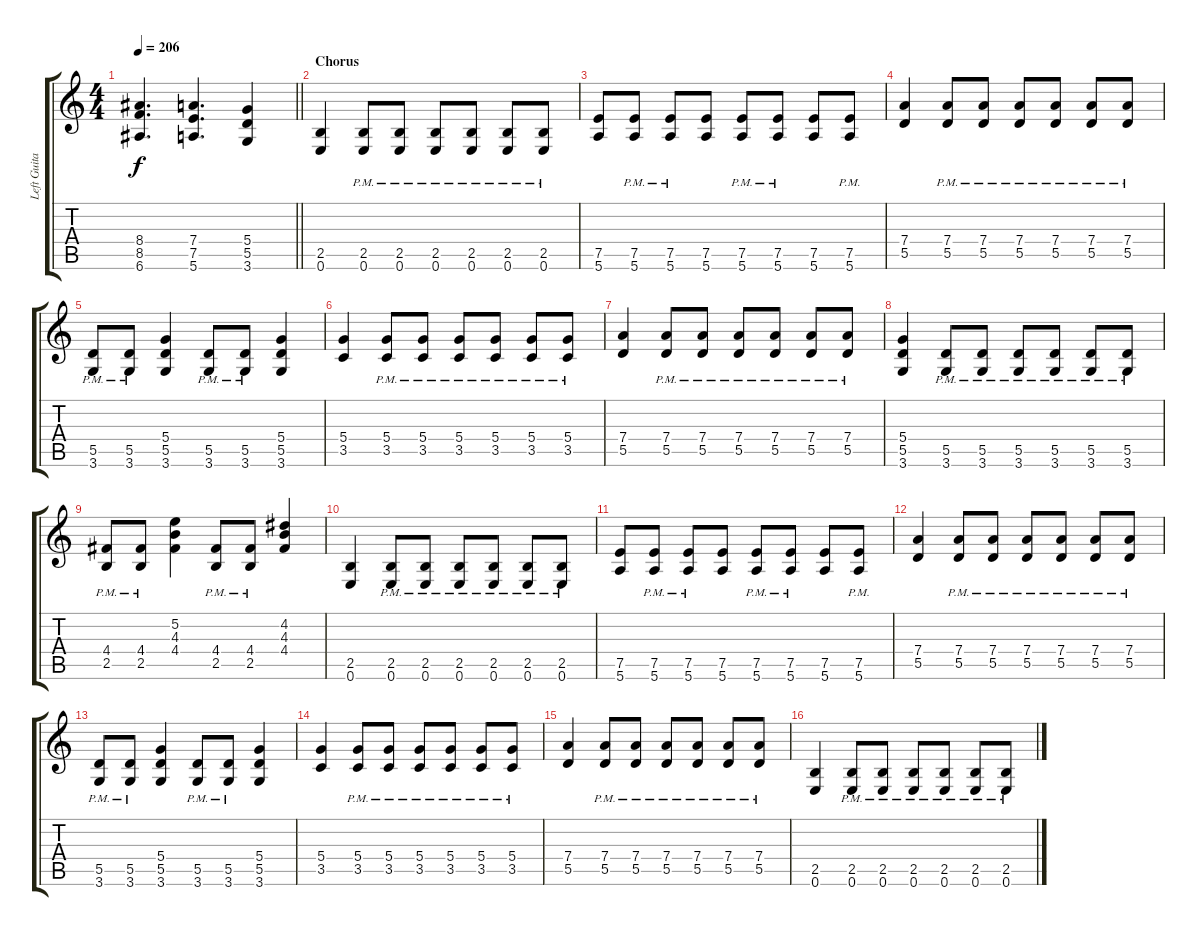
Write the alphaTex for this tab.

\track ("Left Guitar" "Left Guita") {instrument distortionguitar}
\staff {score tabs}
\tuning (E4 B3 G3 D3 A2 E2) {hide}
\ts (4 4)
\tempo 206
\clef g2
\barLineRight lightlight
\ks c
(8.4 8.5 6.6).4{d dy f volume 12} (7.4 7.5 5.6).4{d} (5.4 5.5 3.6).4 |
\section ("" "Chorus")
(2.5 0.6).4 (2.5{pm} 0.6{pm}).8 (2.5{pm} 0.6{pm}).8 (2.5{pm} 0.6{pm}).8 (2.5{pm} 0.6{pm}).8 (2.5{pm} 0.6{pm}).8 (2.5{pm} 0.6{pm}).8 |
(7.5 5.6).8 (7.5{pm} 5.6{pm}).8 (7.5{pm} 5.6{pm}).8 (7.5 5.6).8 (7.5{pm} 5.6{pm}).8 (7.5{pm} 5.6{pm}).8 (7.5 5.6).8 (7.5{pm} 5.6{pm}).8 |
(7.4 5.5).4 (7.4{pm} 5.5{pm}).8 (7.4{pm} 5.5{pm}).8 (7.4{pm} 5.5{pm}).8 (7.4{pm} 5.5{pm}).8 (7.4{pm} 5.5{pm}).8 (7.4{pm} 5.5{pm}).8 |
(5.5{pm} 3.6{pm}).8 (5.5{pm} 3.6{pm}).8 (5.4 5.5 3.6).4 (5.5{pm} 3.6{pm}).8 (5.5{pm} 3.6{pm}).8 (5.4 5.5 3.6).4 |
(5.4 3.5).4 (5.4{pm} 3.5{pm}).8 (5.4{pm} 3.5{pm}).8 (5.4{pm} 3.5{pm}).8 (5.4{pm} 3.5{pm}).8 (5.4{pm} 3.5{pm}).8 (5.4{pm} 3.5{pm}).8 |
(7.4 5.5).4 (7.4{pm} 5.5{pm}).8 (7.4{pm} 5.5{pm}).8 (7.4{pm} 5.5{pm}).8 (7.4{pm} 5.5{pm}).8 (7.4{pm} 5.5{pm}).8 (7.4{pm} 5.5{pm}).8 |
(5.4 5.5 3.6).4 (5.5{pm} 3.6{pm}).8 (5.5{pm} 3.6{pm}).8 (5.5{pm} 3.6{pm}).8 (5.5{pm} 3.6{pm}).8 (5.5{pm} 3.6{pm}).8 (5.5{pm} 3.6{pm}).8 |
(4.4{pm} 2.5{pm}).8 (4.4{pm} 2.5{pm}).8 (5.2 4.3 4.4).4 (4.4{pm} 2.5{pm}).8 (4.4{pm} 2.5{pm}).8 (4.2 4.3 4.4).4 |
(2.5 0.6).4 (2.5{pm} 0.6{pm}).8 (2.5{pm} 0.6{pm}).8 (2.5{pm} 0.6{pm}).8 (2.5{pm} 0.6{pm}).8 (2.5{pm} 0.6{pm}).8 (2.5{pm} 0.6{pm}).8 |
(7.5 5.6).8 (7.5{pm} 5.6{pm}).8 (7.5{pm} 5.6{pm}).8 (7.5 5.6).8 (7.5{pm} 5.6{pm}).8 (7.5{pm} 5.6{pm}).8 (7.5 5.6).8 (7.5{pm} 5.6{pm}).8 |
(7.4 5.5).4 (7.4{pm} 5.5{pm}).8 (7.4{pm} 5.5{pm}).8 (7.4{pm} 5.5{pm}).8 (7.4{pm} 5.5{pm}).8 (7.4{pm} 5.5{pm}).8 (7.4{pm} 5.5{pm}).8 |
(5.5{pm} 3.6{pm}).8 (5.5{pm} 3.6{pm}).8 (5.4 5.5 3.6).4 (5.5{pm} 3.6{pm}).8 (5.5{pm} 3.6{pm}).8 (5.4 5.5 3.6).4 |
(5.4 3.5).4 (5.4{pm} 3.5{pm}).8 (5.4{pm} 3.5{pm}).8 (5.4{pm} 3.5{pm}).8 (5.4{pm} 3.5{pm}).8 (5.4{pm} 3.5{pm}).8 (5.4{pm} 3.5{pm}).8 |
(7.4 5.5).4 (7.4{pm} 5.5{pm}).8 (7.4{pm} 5.5{pm}).8 (7.4{pm} 5.5{pm}).8 (7.4{pm} 5.5{pm}).8 (7.4{pm} 5.5{pm}).8 (7.4{pm} 5.5{pm}).8 |
(2.5 0.6).4 (2.5{pm} 0.6{pm}).8 (2.5{pm} 0.6{pm}).8 (2.5{pm} 0.6{pm}).8 (2.5{pm} 0.6{pm}).8 (2.5{pm} 0.6{pm}).8 (2.5{pm} 0.6{pm}).8
